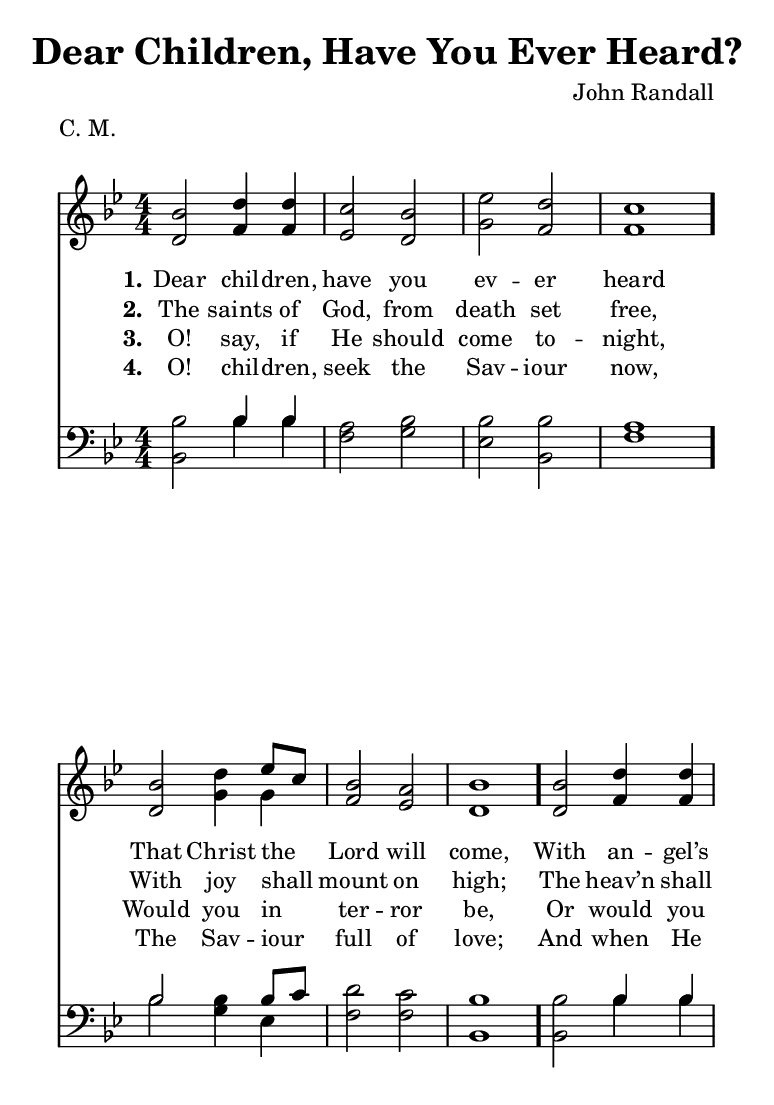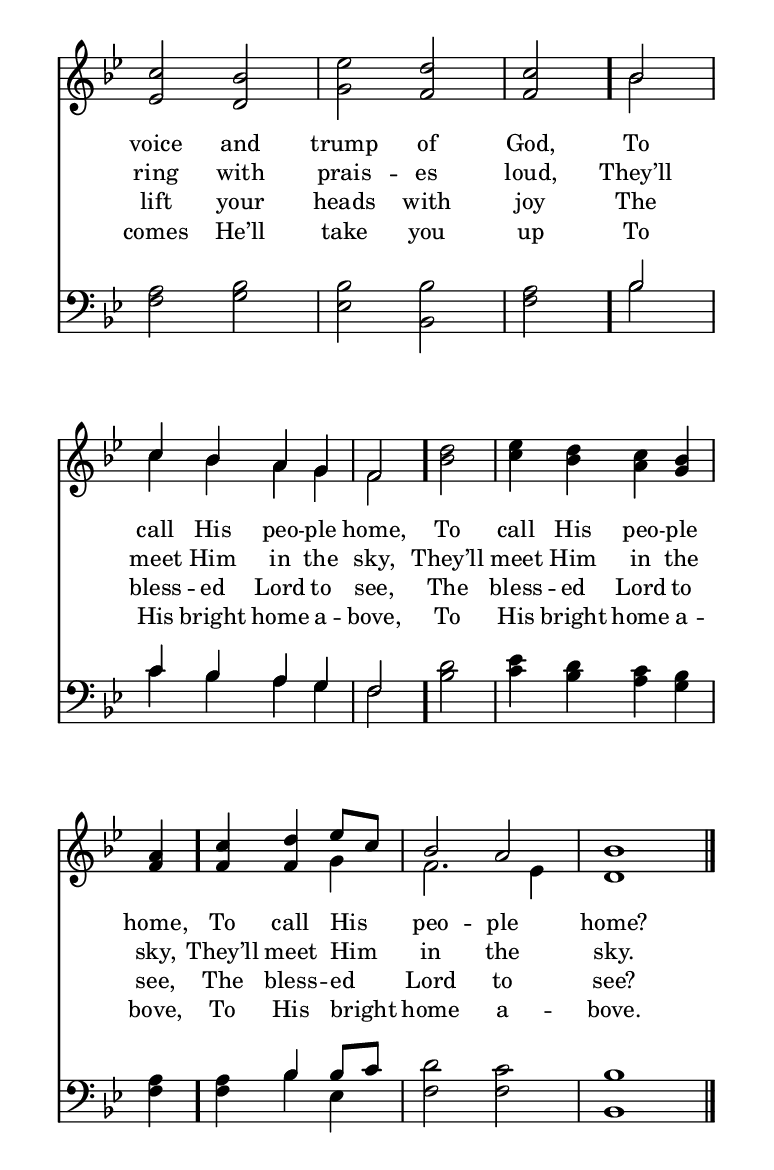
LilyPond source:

\include "common/global.ily"
\paper {
  \include "common/paper.ily"
  ragged-last-bottom = ##t
}

\header{
  hymnnumber = "314"
  title = "Dear Children, Have You Ever Heard?"
  tunename = "Cambridge" % not the same as EOG283's Cambridge in S. M.
  meter = "C. M."
  poet = ""
  composer = "John Randall"
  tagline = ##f
}

global = {
  \include "common/overrides.ily"
  \override Staff.TimeSignature.style = #'numbered
  \time 4/4
  \override Score.MetronomeMark.transparent = ##t % hide all fermata changes too
  \tempo 4=130
  \key bes \major
  \autoBeamOff
}

notesSoprano = {
\global
\relative c'' {

  bes2 d4 d | c2 bes | ees d | c1
  bes2 d4 ees8[ c] | bes2 a | bes1 \eogbreak
  bes2 d4 d | c2 bes | ees d | c2
  bes2 | c4 bes a g | f2 \eogbreak
  d'2 | ees4 d c bes | a
  c4 d ees8[ c] | bes2 a | bes1 \eogbreak

  \bar "|."

}
}

notesAlto = {
\global
\relative e' {

  d2 f4 f | ees2 d | g f | f1
  d2 g4 g | f2 ees | d1
  d2 f4 f | ees2 d | g f | f2
  bes2 | c4 bes a g | f2
  bes2 | c4 bes a g | f
  f4 f g | f2. ees4 | d1

}
}

notesTenor = {
\global
\relative a {

  bes2 bes4 bes | a2 bes | bes bes | a1
  bes2 bes4 bes8[ c] | d2 c | bes1
  bes2 bes4 bes | a2 bes | bes bes | a2
  bes2 | c4 bes a g | f2
  d'2 | ees4 d c bes | a
  a4 bes bes8[ c] | d2 c | bes1

}
}

notesBass = {
\global
\relative f, {

  bes2 bes'4 bes | f2 g | ees bes | f'1
  bes2 g4 ees | f2 f | bes,1
  bes2 bes'4 bes | f2 g | ees bes | f'2
  bes2 | c4 bes a g | f2
  bes2 | c4 bes a g | f
  f4 bes ees, | f2 f | bes,1

}
}

wordsA = \lyricmode {
\set stanza = "1."

Dear chil -- dren, have you ev -- er heard \bar "."
That Christ the Lord will come, \bar "."
With an -- gel’s voice and trump of God, \bar "."
%{HIDE>%} To call His peo -- ple home, %{<HIDE%} \bar "."
%{HIDE>%} To call His peo -- ple home, %{<HIDE%} \bar "."
To call His peo -- ple home? \bar "."

}

wordsB = \lyricmode {
\set stanza = "2."

The saints of God, from death set free,
With joy shall mount on high;
The heav’n shall ring with prais -- es loud,
%{HIDE>%} They’ll meet Him in the sky, %{<HIDE%}
%{HIDE>%} They’ll meet Him in the sky, %{<HIDE%}
They’ll meet Him in the sky.

}

wordsC = \lyricmode {
\set stanza = "3."

O! say, if He should come to -- night,
Would you in ter -- ror be,
Or would you lift your heads with joy
%{HIDE>%} The bless -- ed Lord to see, %{<HIDE%}
%{HIDE>%} The bless -- ed Lord to see, %{<HIDE%}
The bless -- ed Lord to see?

}

wordsD = \lyricmode {
\set stanza = "4."

O! chil -- dren, seek the Sav -- iour now,
The Sav -- iour full of love;
And when He comes He’ll take you up
%{HIDE>%} To His bright home a -- bove, %{<HIDE%}
%{HIDE>%} To His bright home a -- bove, %{<HIDE%}
To His bright home a -- bove.

}

\score {
  \context ChoirStaff <<
    \context Staff = upper <<
      \set Staff.autoBeaming = ##f
      \set ChoirStaff.systemStartDelimiter = #'SystemStartBar
      \set ChoirStaff.printPartCombineTexts = ##f
      \partcombine #'(2 . 9) \notesSoprano \notesAlto
      \context NullVoice = sopranos { \voiceOne << \notesSoprano >> }
      \context NullVoice = altos { \voiceTwo << \notesAlto >> }
      \context Lyrics = one   \lyricsto sopranos \wordsA
      \context Lyrics = two   \lyricsto sopranos \wordsB
      \context Lyrics = three \lyricsto sopranos \wordsC
      \context Lyrics = four  \lyricsto sopranos \wordsD
    >>
    \context Staff = men <<
      \set Staff.autoBeaming = ##f
      \clef bass
      \set ChoirStaff.printPartCombineTexts = ##f
      \partcombine #'(2 . 9) \notesTenor \notesBass
      \context NullVoice = tenors { \voiceOne << \notesTenor >> }
      \context NullVoice = basses { \voiceTwo << \notesBass >> }
    >>
  >>
  \layout {
    \include "common/layout.ily"
  }
  \midi{
    \include "common/midi.ily"
  }
}

\version "2.19.49"  % necessary for upgrading to future LilyPond versions.

% vi:set et ts=2 sw=2 ai nocindent syntax=lilypond:
